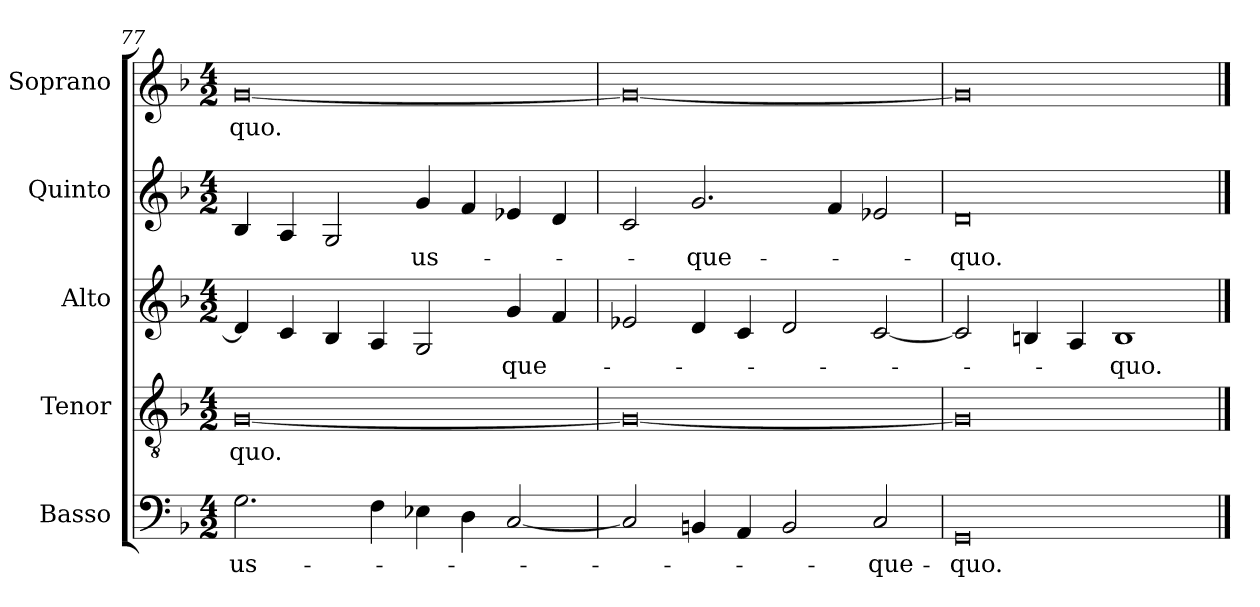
**kern	**text	**kern	**text	**kern	**text	**kern	**text	**kern	**text
*part5	*part5	*part4	*part4	*part3	*part3	*part2	*part2	*part1	*part1
*staff5	*staff5	*staff4	*staff4	*staff3	*staff3	*staff2	*staff2	*staff1	*staff1
*I"Basso	*	*I"Tenor	*	*I"Alto	*	*I"Quinto	*	*I"Soprano	*
*I'B.	*	*I'T.	*	*I'A.	*	*I'Q.	*	*I'S.	*
*clefF4	*	*clefGv2	*	*clefG2	*	*clefG2	*	*clefG2	*
*	*	*ITrd7c12	*	*	*	*	*	*	*
*k[b-]	*	*k[b-]	*	*k[b-]	*	*k[b-]	*	*k[b-]	*
*F:	*	*F:	*	*F:	*	*F:	*	*F:	*
*M4/2	*	*M4/2	*	*M4/2	*	*M4/2	*	*M4/2	*
=77	=77	=77	=77	=77	=77	=77	=77	=77	=77
!	!LO:LY:b:color=#000000	!	!	!	!	!	!	!	!
!	!	!	!LO:LY:b:color=#000000	!	!	!	!	!	!
!	!	!	!	!	!	!	!	!	!LO:LY:b:color=#000000
2.Gi\	us-	[0GGi	-quo.	4di/]	.	4B-i/	.	[0gi	-quo.
.	.	.	.	4ci/	.	4Ai/	.	.	.
.	.	.	.	4B-i/	.	2Gi/	.	.	.
4Fi\	.	.	.	4Ai/	.	.	.	.	.
!	!	!	!	!	!	!	!LO:LY:b:color=#000000	!	!
4E-Xi\	.	.	.	2Gi/	.	4gi/	us-	.	.
4Di\	.	.	.	.	.	4fi/	.	.	.
!	!	!	!	!	!LO:LY:b:color=#000000	!	!	!	!
[2Ci/	.	.	.	4gi/	-que-	4e-Xi/	.	.	.
.	.	.	.	4fi/	.	4di/	.	.	.
=78	=78	=78	=78	=78	=78	=78	=78	=78	=78
2Ci/]	.	0GGi_	.	2e-Xi/	.	2ci/	.	0gi_	.
!	!	!	!	!	!	!	!LO:LY:b:color=#000000	!	!
4BBni/	.	.	.	4di/	.	2.gi/	-que-	.	.
4AAi/	.	.	.	4ci/	.	.	.	.	.
2BBi/	.	.	.	2di/	.	.	.	.	.
.	.	.	.	.	.	4fi/	.	.	.
!	!LO:LY:b:color=#000000	!	!	!	!	!	!	!	!
2Ci/	-que-	.	.	[2ci/	.	2e-Xi/	.	.	.
=79	=79	=79	=79	=79	=79	=79	=79	=79	=79
!	!LO:LY:b:color=#000000	!	!	!	!	!	!	!	!
!	!	!	!	!	!	!	!LO:LY:b:color=#000000	!	!
0GGi	-quo.	0GGi]	.	2ci/]	.	0di	-quo.	0gi]	.
.	.	.	.	4Bni/	.	.	.	.	.
.	.	.	.	4Ai/	.	.	.	.	.
!	!	!	!	!	!LO:LY:b:color=#000000	!	!	!	!
.	.	.	.	1Bi	-quo.	.	.	.	.
==	==	==	==	==	==	==	==	==	==
*-	*-	*-	*-	*-	*-	*-	*-	*-	*-
